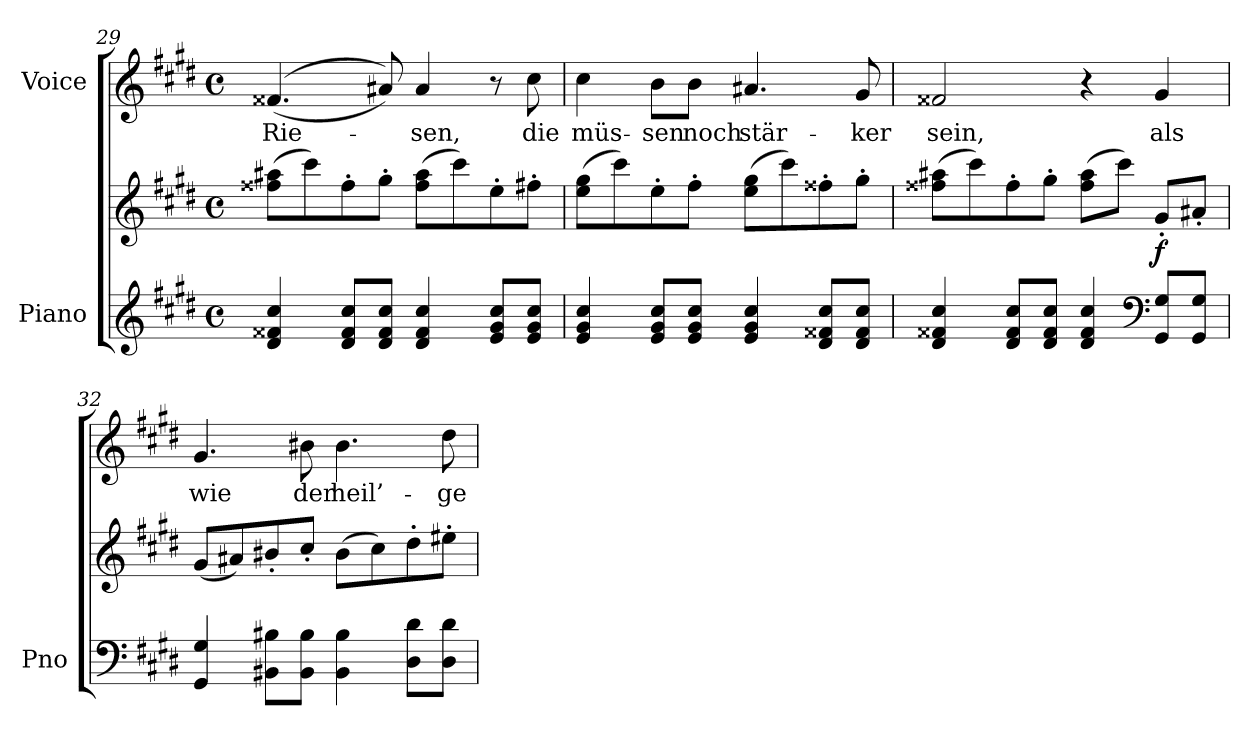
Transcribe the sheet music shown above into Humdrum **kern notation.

**kern	**kern	**dynam	**kern	**text
*part2	*part2	*part2	*part1	*part1
*staff3	*staff2	*staff2/3	*staff1	*staff1
*I"Piano	*	*	*I"Voice	*
*I'Pno	*	*	*	*
*clefG2	*clefG2	*	*clefG2	*
*k[f#c#g#d#]	*k[f#c#g#d#]	*	*k[f#c#g#d#]	*
*M4/4	*M4/4	*	*M4/4	*
*met(c)	*met(c)	*	*met(c)	*
=29	=29	=29	=29	=29
4d#/ 4f##X/ 4cc#/	(8ff##X\ 8aa#X\L	.	((4.f##X/	Rie-
.	8ccc#\)	.	.	.
8d#/ 8f##/ 8cc#/L	8ff##'\	.	.	.
8d#/ 8f##/ 8cc#/J	8gg#'\J	.	8a#X/))	.
4d#/ 4f##/ 4cc#/	(8ff##\ 8aa#\L	.	4a#/	-sen,
.	8ccc#\)	.	.	.
8e/ 8g#/ 8cc#/L	8ee'\	.	8r	.
8e/ 8g#/ 8cc#/J	8ff#X'\J	.	8cc#\	die
=30	=30	=30	=30	=30
4e/ 4g#/ 4cc#/	(8ee\ 8gg#\L	.	4cc#\	müs-
.	8ccc#\)	.	.	.
8e/ 8g#/ 8cc#/L	8ee'\	.	8b\L	-sen
8e/ 8g#/ 8cc#/J	8ff#'\J	.	8b\J	noch
4e/ 4g#/ 4cc#/	(8ee\ 8gg#\L	.	4.a#X/	stär-
.	8ccc#\)	.	.	.
8d#/ 8f##X/ 8cc#/L	8ff##X'\	.	.	.
8d#/ 8f##/ 8cc#/J	8gg#'\J	.	8g#/	-ker
=31	=31	=31	=31	=31
4d#/ 4f##X/ 4cc#/	(8ff##X\ 8aa#X\L	.	2f##X/	sein,
.	8ccc#\)	.	.	.
8d#/ 8f##/ 8cc#/L	8ff##'\	.	.	.
8d#/ 8f##/ 8cc#/J	8gg#'\J	.	.	.
4d#/ 4f##/ 4cc#/	(8ff##\ 8aa#\L	.	4r	.
.	8ccc#\J)	.	.	.
*clefF4	*	*	*	*
!	!	!LO:DY:b	!	!
8GG#/ 8G#/L	8g#'/L	f	4g#/	als
8GG#/ 8G#/J	8a#X'/J	.	.	.
=32	=32	=32	=32	=32
4GG#/ 4G#/	(8g#/L	.	4.g#/	wie
.	8a#X/)	.	.	.
8BB#X\ 8B#X\L	8b#X'/	.	.	.
8BB#\ 8B#\J	8cc#'/J	.	8b#X\	der
4BB#\ 4B#\	(8b#\L	.	4.b#\	heil’-
.	8cc#\)	.	.	.
8D#\ 8d#\L	8dd#'\	.	.	.
8D#\ 8d#\J	8ee#X'\J	.	8dd#\	-ge
=	=	=	=	=
*-	*-	*-	*-	*-
